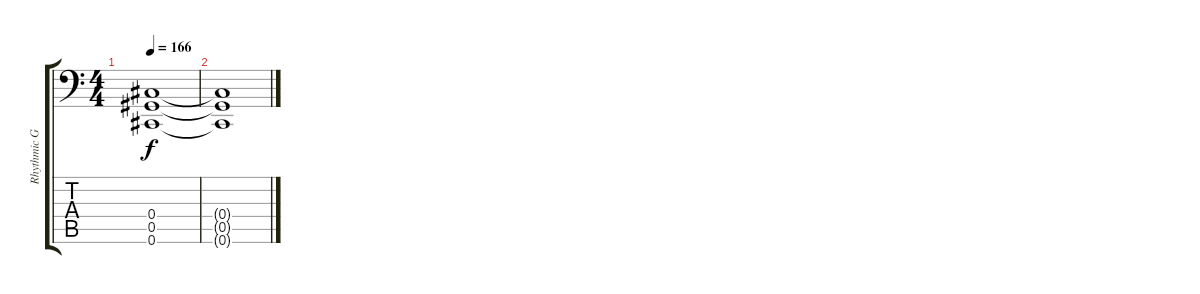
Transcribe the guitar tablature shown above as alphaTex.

\track ("Rhythmic Guitar" "Rhythmic G") {instrument distortionguitar}
\staff {score tabs}
\tuning (Eb3 Bb2 Gb2 Db2 Ab1 Db1) {hide}
\ts (4 4)
\tempo 166
\clef f4
\ks c
(0.4{t} 0.5{t} 0.6{t}).1{dy f} |
(0.4{t} 0.5{t} 0.6{t}).1
